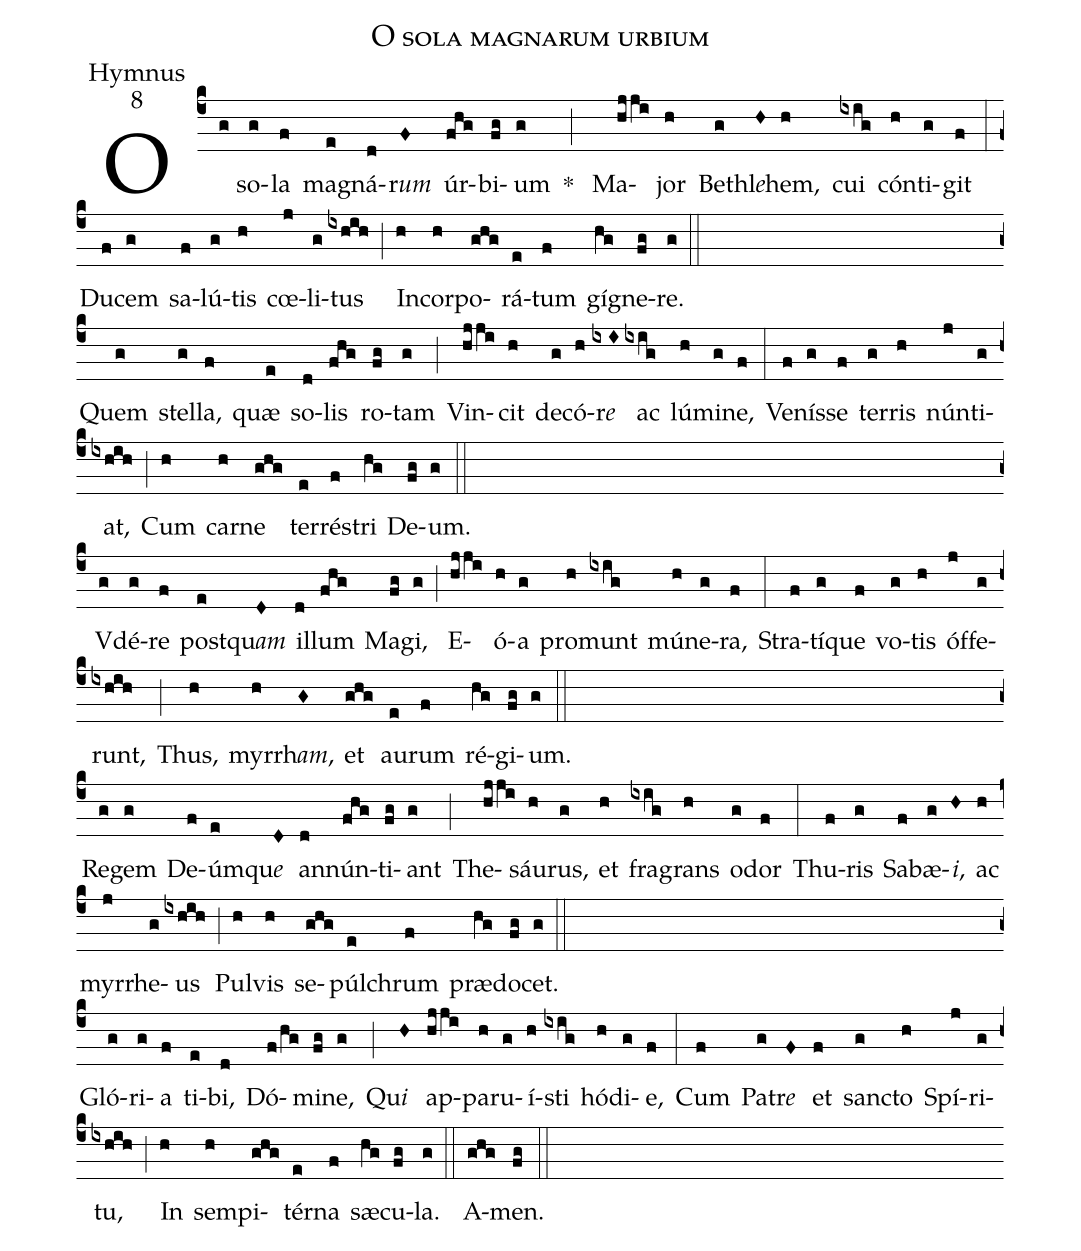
name:O sola magnarum urbium;
office-part:Hymnus;
mode:8;
%%
O(c4g) so(g)la(f) ma(e)gná(d)r<i>um</i>(F) úr(fhg)bi(fg)um(g) *
(;) Ma(hjji)jor(h) Be(g)thl<i>e</i>(H)hem,(h) cui(ixig) cón(h)ti(g)git(f) (:)
Du(f)cem(g) sa(f)lú(g)tis(h) cœ(j)li(g)tus(ixhih) (;) In(h)cor(h)po(ghg)rá(e)tum(f) gí(hg)gne(fg)re.(g) (::) (Z)

Quem(g) stel(g)la,(f) quæ(e) so(d)lis(fhg) ro(fg)tam(g) (;)
Vin(hjji)cit(h) de(g)có(h)r<i>e</i>(ixI) ac(ixig) lú(h)mi(g)ne,(f) (:) Ve(f)nís(g)se(f) ter(g)ris(h) nún(j)ti(g)at,(ixhih) (;)
Cum(h) car(h)ne(ghg) ter(e)rés(f)tri(hg) De(fg)um.(g) (::)
(Z)

V(g)dé(g)re(f) post(e)qu<i>am</i>(D) il(d)lum(fhg) Ma(fg)gi,(g) (;) E(hjji)ó(h)a(g) pro(h)munt(ixig) mú(h)ne(g)ra,(f)
(:) Stra(f)tí(g)que(f) vo(g)tis(h) óf(j)fe(g)runt,(ixhih) (;) Thus,(h) myrr(h)h<i>am</i>,(G) et(ghg) au(e)rum(f) ré(hg)gi(fg)um.(g) (::)
(Z)

Re(g)gem(g) De(f)úm(e)qu<i>e</i>(D) an(d)nún(fhg)ti(fg)ant(g) (;) The(hjji)sáu(h)rus,(g) et(h) fra(ixig)grans(h) o(g)dor(f) (:) Thu(f)ris(g) Sa(f)bæ(g)<i>i</i>,(H) ac(h) myr(j)rhe(g)us(ixhih) (;) Pul(h)vis(h) se(ghg)púl(e)chrum(f) præ(hg)do(fg)cet.(g) (::) (Z)

Gló(g)ri(g)a(f) ti(e)bi,(d) Dó(f/hg)mi(fg)ne,(g) (;) Qu<i>i</i>(H) ap(hjji)pa(h)ru(g)í(h)sti(ixig) hó(h)di(g)e,(f) (:) Cum(f) Pa(g)tr<i>e</i>(F) et(f) san(g)cto(h) Spí(j)ri(g)tu,(ixhih) (;) In(h) sem(h)pi(ghg)tér(e)na(f) sæ(hg)cu(fg)la.(g) (::) A(ghg)men.(fg) (::)
